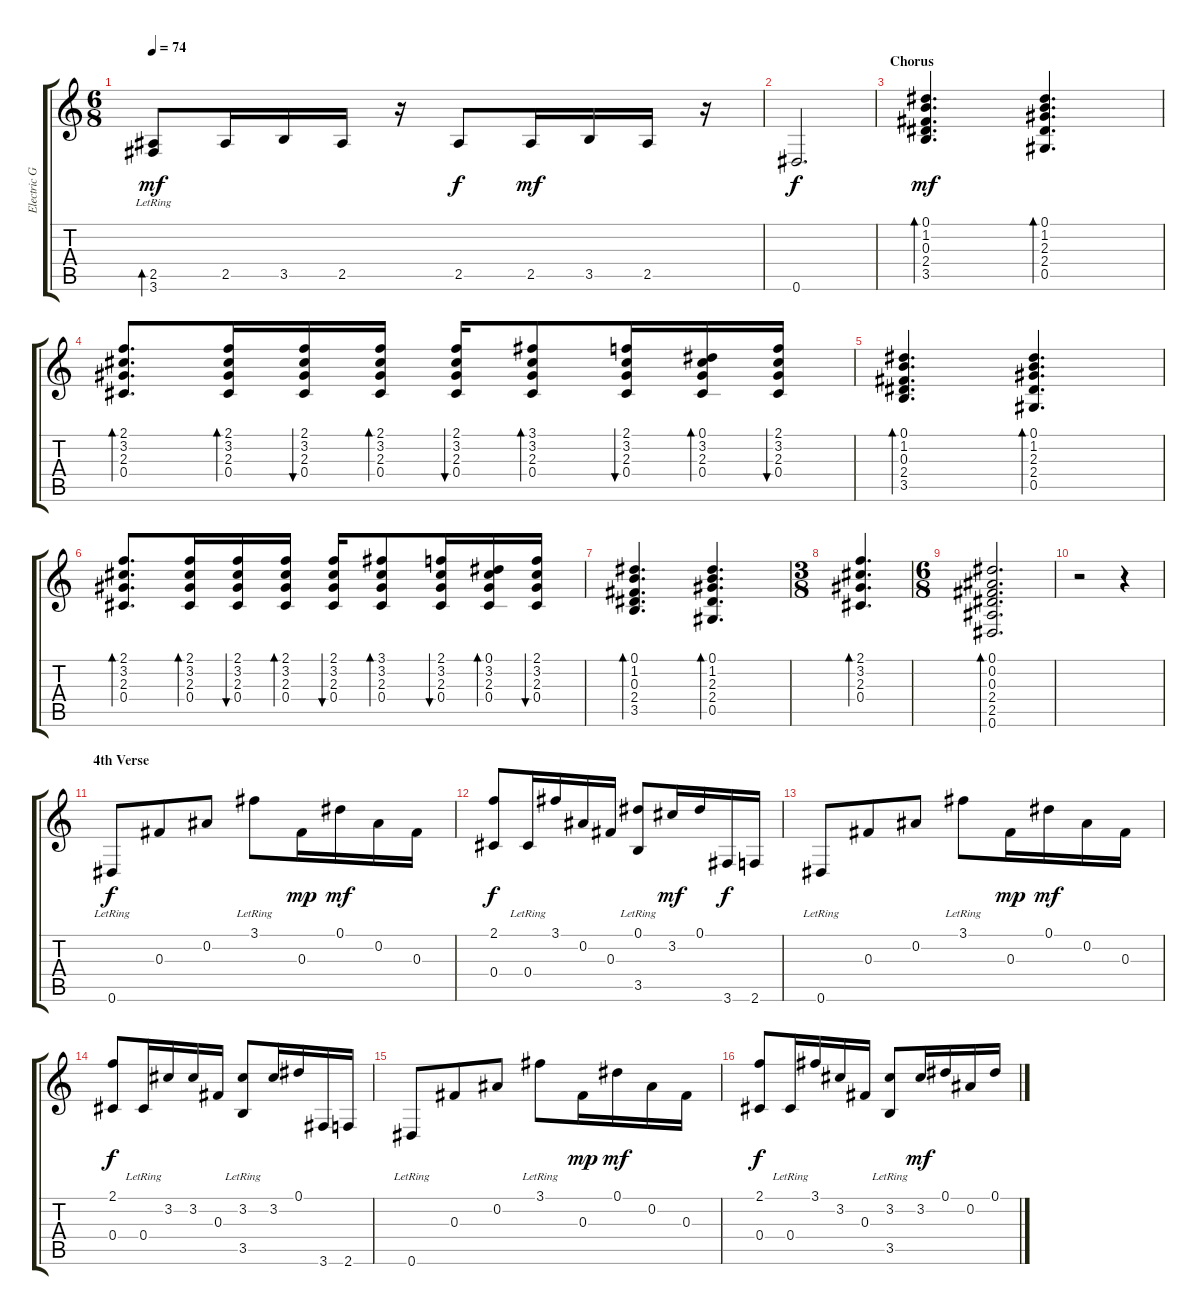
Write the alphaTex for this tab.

\track ("Electric Guitar (Kirk Hammett)" "Electric G") {instrument electricguitarclean}
\staff {score tabs}
\tuning (Eb4 Bb3 Gb3 Db3 Ab2 Eb2) {hide}
\ts (6 8)
\tempo 74
\clef g2
\ks c
(2.5 3.6{lr}).8{bd 120 dy mf} 2.5.16 3.5.16 2.5.16 r.16 2.5.8{dy f} 2.5.16{dy mf} 3.5.16 2.5.16 r.16 |
0.6.2{d dy f} |
\section ("" "Chorus")
(0.1 1.2 0.3 2.4 3.5).4{d bd 30 dy mf} (0.1 1.2 2.3 2.4 0.5).4{d bd 30} |
(2.1 3.2 2.3 0.4).8{d bd 60} (2.1 3.2 2.3 0.4).16{bd 30} (2.1 3.2 2.3 0.4).16{bu 30} (2.1 3.2 2.3 0.4).16{bd 30} (2.1 3.2 2.3 0.4).16{bu 30} (3.1 3.2 2.3 0.4).8{bd 30} (2.1 3.2 2.3 0.4).16{bu 30} (0.1 3.2 2.3 0.4).16{bd 30} (2.1 3.2 2.3 0.4).16{bu 30} |
(0.1 1.2 0.3 2.4 3.5).4{d bd 30} (0.1 1.2 2.3 2.4 0.5).4{d bd 30} |
(2.1 3.2 2.3 0.4).8{d bd 60} (2.1 3.2 2.3 0.4).16{bd 30} (2.1 3.2 2.3 0.4).16{bu 30} (2.1 3.2 2.3 0.4).16{bd 30} (2.1 3.2 2.3 0.4).16{bu 30} (3.1 3.2 2.3 0.4).8{bd 30} (2.1 3.2 2.3 0.4).16{bu 30} (0.1 3.2 2.3 0.4).16{bd 30} (2.1 3.2 2.3 0.4).16{bu 30} |
(0.1 1.2 0.3 2.4 3.5).4{d bd 30} (0.1 1.2 2.3 2.4 0.5).4{d bd 30} |
\ts (3 8)
(2.1 3.2 2.3 0.4).4{d bd 60} |
\ts (6 8)
(0.1 0.2 0.3 2.4 2.5 0.6).2{d bd 60} |
r.2 r.4 |
\section ("" "4th Verse")
0.6{lr}.8{dy f} 0.3.8 0.2.8 3.1{lr}.8 0.3.16{dy mp} 0.1.16{dy mf} 0.2.16 0.3.16 |
(2.1 0.4).8{dy f} 0.4{lr}.16 3.1.16 0.2.16 0.3.16 (0.1 3.5{lr}).8 3.2.16{dy mf} 0.1.16 3.6.16{dy f} 2.6.16 |
0.6{lr}.8 0.3.8 0.2.8 3.1{lr}.8 0.3.16{dy mp} 0.1.16{dy mf} 0.2.16 0.3.16 |
(2.1 0.4).8{dy f} 0.4{lr}.16 3.2.16 3.2.16 0.3.16 (3.2 3.5{lr}).8 3.2.16 0.1.16 3.6.16 2.6.16 |
0.6{lr}.8 0.3.8 0.2.8 3.1{lr}.8 0.3.16{dy mp} 0.1.16{dy mf} 0.2.16 0.3.16 |
(2.1 0.4).8{dy f} 0.4{lr}.16 3.1.16 3.2.16 0.3.16 (3.2 3.5{lr}).8 3.2.16{dy mf} 0.1.16 0.2.16 0.1.16
